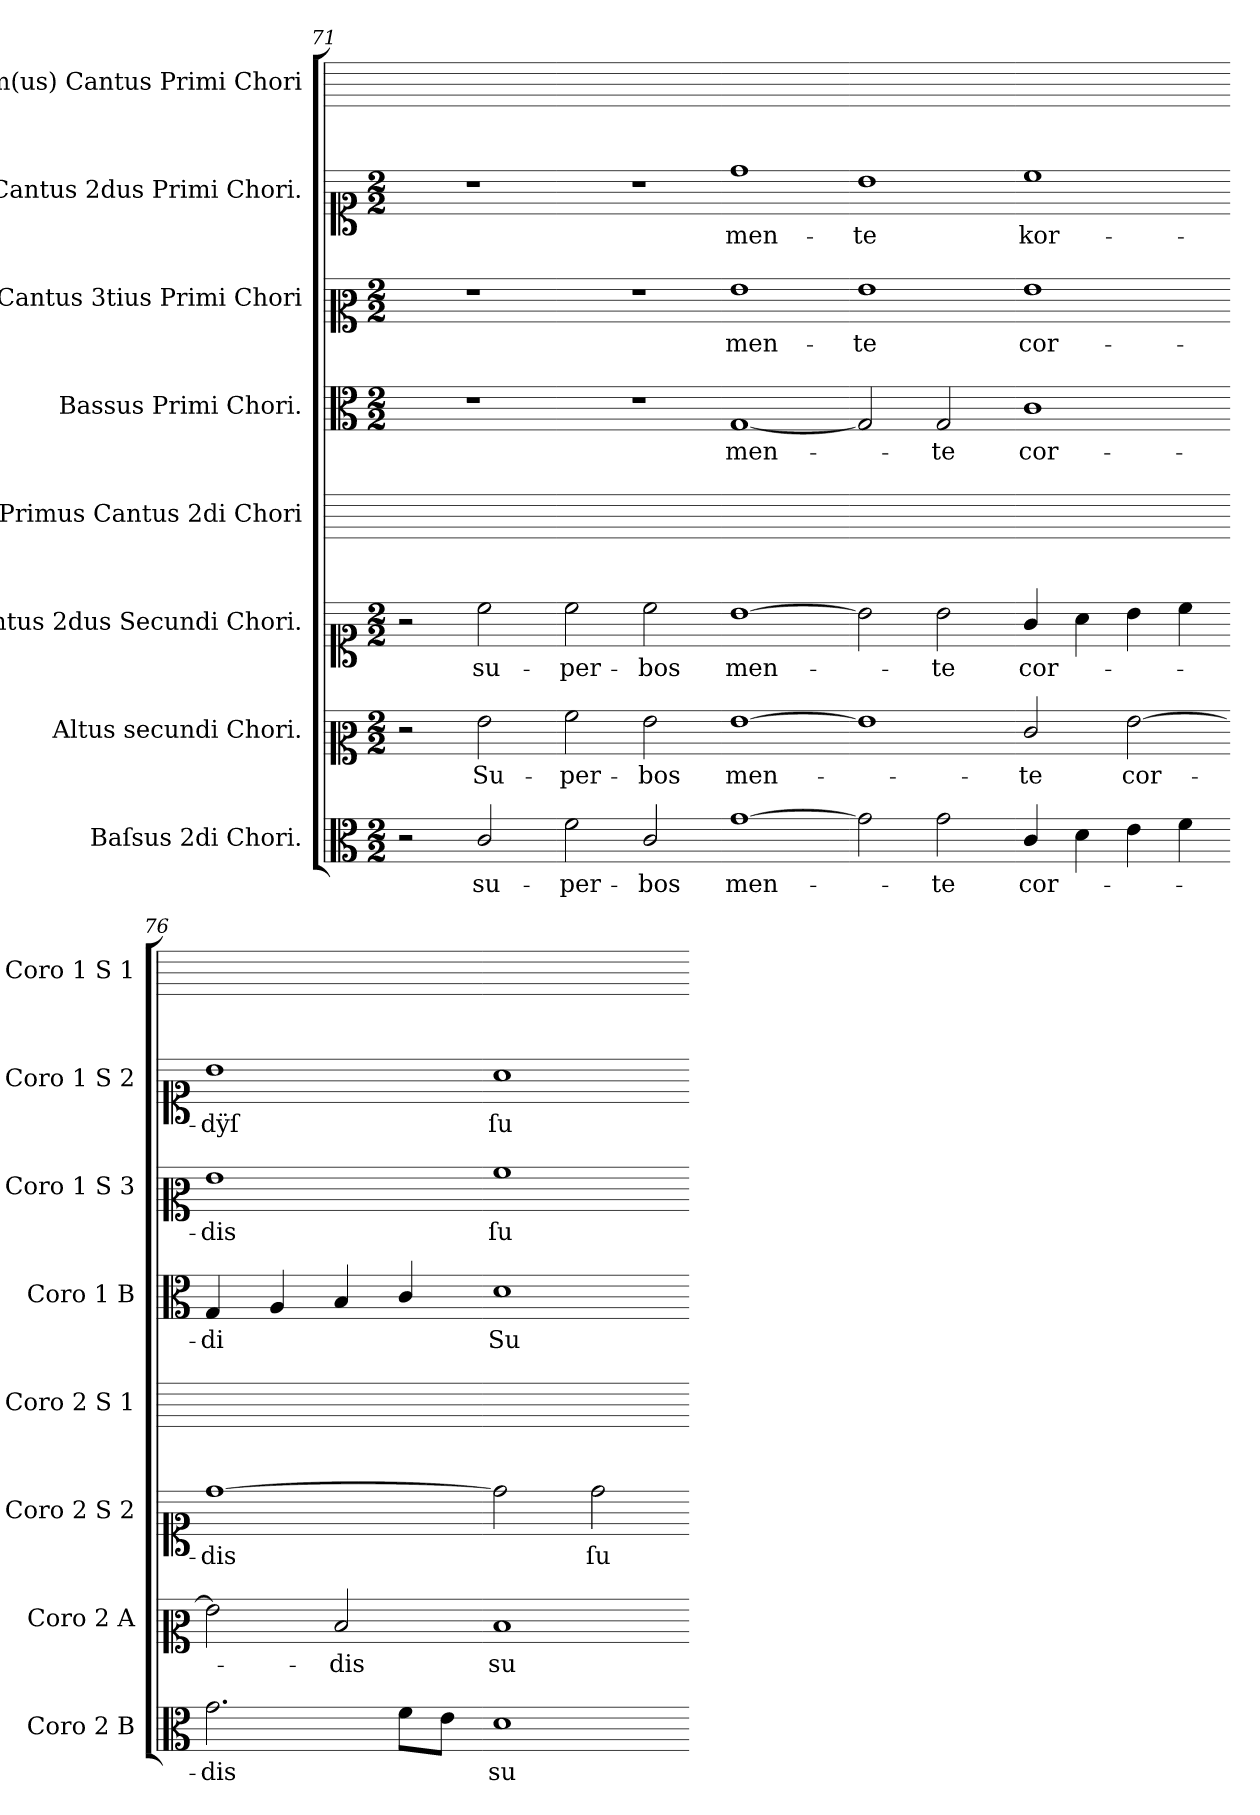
**kern	**text	**kern	**text	**kern	**text	**kern	**kern	**text	**kern	**text	**kern	**text	**kern
*part8	*part8	*part7	*part7	*part6	*part6	*part5	*part4	*part4	*part3	*part3	*part2	*part2	*part1
*staff8	*staff8	*staff7	*staff7	*staff6	*staff6	*staff5	*staff4	*staff4	*staff3	*staff3	*staff2	*staff2	*staff1
*I"Baſsus 2di Chori.	*	*I"Altus secundi Chori.	*	*I"Cantus 2dus Secundi Chori.	*	*I"Primus Cantus 2di Chori	*I"Bassus Primi Chori.	*	*I"Cantus 3tius Primi Chori	*	*I"Cantus 2dus Primi Chori.	*	*I"1m(us) Cantus Primi Chori
*I'Coro 2 B	*	*I'Coro 2 A	*	*I'Coro 2 S 2	*	*I'Coro 2 S 1	*I'Coro 1 B	*	*I'Coro 1 S 3	*	*I'Coro 1 S 2	*	*I'Coro 1 S 1
*clefC3	*	*clefC2	*	*clefC1	*	*	*clefC3	*	*clefC2	*	*clefC1	*	*
*k[]	*	*k[]	*	*k[]	*	*k[]	*k[]	*	*k[]	*	*k[]	*	*k[]
*C:	*	*C:	*	*C:	*	*C:	*C:	*	*C:	*	*C:	*	*C:
*M2/2	*	*M2/2	*	*M2/2	*	*	*M2/2	*	*M2/2	*	*M2/2	*	*
=71	=71	=71	=71	=71	=71	=71	=71	=71	=71	=71	=71	=71	=71
2r	.	2r	.	2r	.	1ryy	1r	.	1r	.	1r	.	1ryy
2c/	su-	2g\	Su-	2cc\	su-	.	.	.	.	.	.	.	.
=72-	=72-	=72-	=72-	=72-	=72-	=72-	=72-	=72-	=72-	=72-	=72-	=72-	=72-
2f\	-per-	2a\	-per-	2cc\	-per-	1ryy	1r	.	1r	.	1r	.	1ryy
2c/	-bos	2g\	-bos	2cc\	-bos	.	.	.	.	.	.	.	.
=73-	=73-	=73-	=73-	=73-	=73-	=73-	=73-	=73-	=73-	=73-	=73-	=73-	=73-
[1g	men-	[1g	men-	[1b	men-	1ryy	[1G	men-	1g	men-	1dd	men-	1ryy
=74-	=74-	=74-	=74-	=74-	=74-	=74-	=74-	=74-	=74-	=74-	=74-	=74-	=74-
2g]	.	1g]	.	2b]	.	1ryy	2G]	.	1g	-te	1b	-te	1ryy
2g\	-te	.	.	2b\	-te	.	2G/	-te	.	.	.	.	.
=75-	=75-	=75-	=75-	=75-	=75-	=75-	=75-	=75-	=75-	=75-	=75-	=75-	=75-
4c/	cor-	2e/	-te	4g/	cor-	1ryy	1c	cor-	1g	cor-	1cc	kor-	1ryy
4d\	.	.	.	4a\	.	.	.	.	.	.	.	.	.
4e\	.	[2g\	cor-	4b\	.	.	.	.	.	.	.	.	.
4f\	.	.	.	4cc\	.	.	.	.	.	.	.	.	.
=76-	=76-	=76-	=76-	=76-	=76-	=76-	=76-	=76-	=76-	=76-	=76-	=76-	=76-
2.g\	-dis	2g\]	.	[1dd	-dis	1ryy	4G/	-di	1g	-dis	1b	-dÿſ	1ryy
.	.	.	.	.	.	.	4A/	.	.	.	.	.	.
.	.	2d/	-dis	.	.	.	4B/	.	.	.	.	.	.
8f\L	.	.	.	.	.	.	4c/	.	.	.	.	.	.
8e\J	.	.	.	.	.	.	.	.	.	.	.	.	.
=77-	=77-	=77-	=77-	=77-	=77-	=77-	=77-	=77-	=77-	=77-	=77-	=77-	=77-
1d	su-	1d	su-	2dd]	.	1ryy	1d	Su-	1a	ſu-	1a	ſu-	1ryy
.	.	.	.	2dd\	ſu-	.	.	.	.	.	.	.	.
=-	=-	=-	=-	=-	=-	=-	=-	=-	=-	=-	=-	=-	=-
*-	*-	*-	*-	*-	*-	*-	*-	*-	*-	*-	*-	*-	*-
